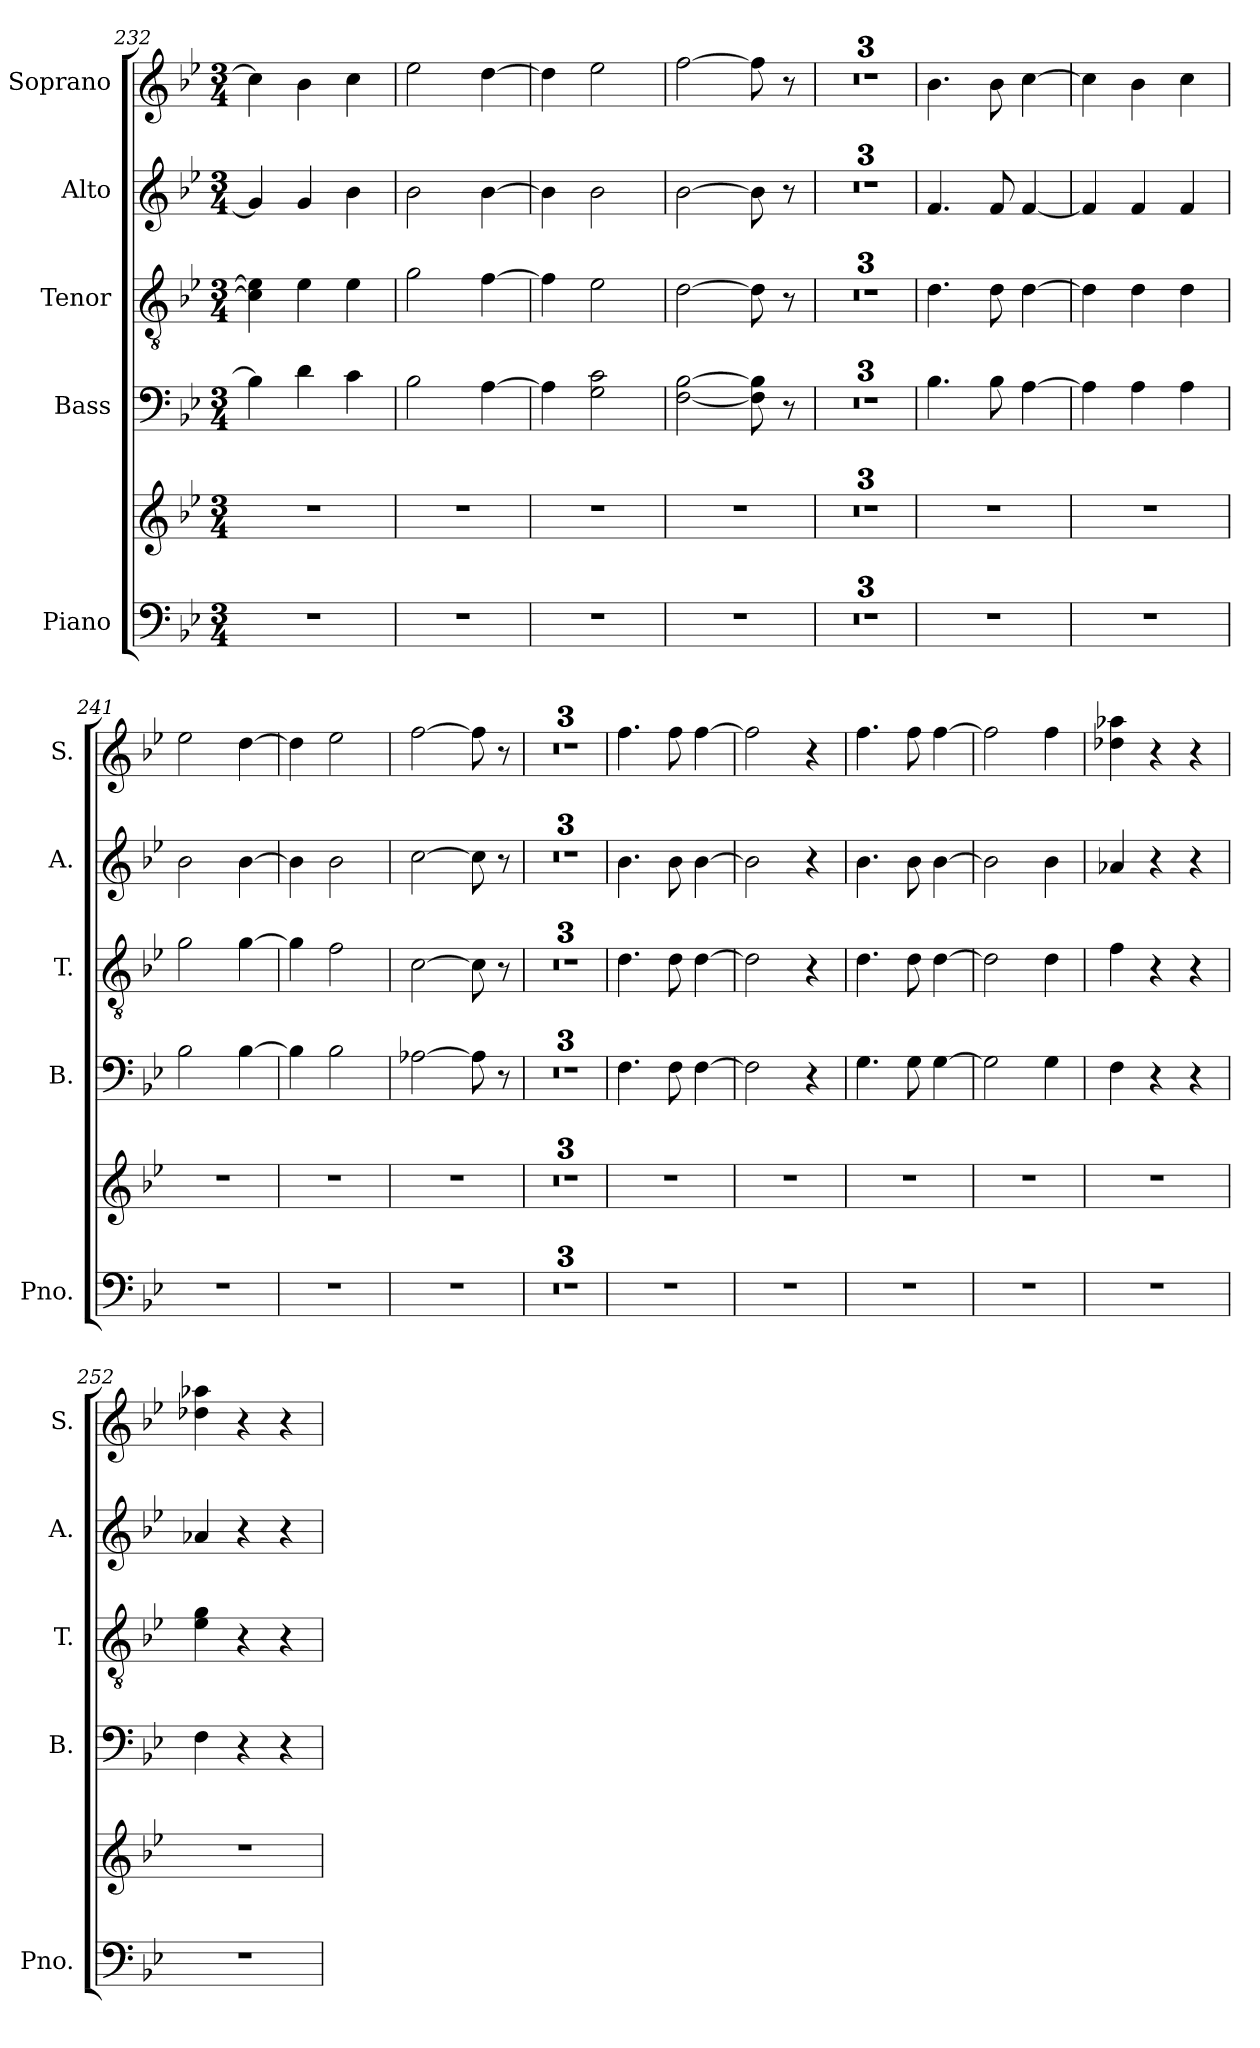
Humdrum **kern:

**kern	**kern	**kern	**kern	**kern	**kern
*part5	*part5	*part4	*part3	*part2	*part1
*staff6	*staff5	*staff4	*staff3	*staff2	*staff1
*I"Piano	*	*I"Bass	*I"Tenor	*I"Alto	*I"Soprano
*I'Pno.	*	*I'B.	*I'T.	*I'A.	*I'S.
*clefF4	*clefG2	*clefF4	*clefGv2	*clefG2	*clefG2
*k[b-e-]	*k[b-e-]	*k[b-e-]	*k[b-e-]	*k[b-e-]	*k[b-e-]
*M3/4	*M3/4	*M3/4	*M3/4	*M3/4	*M3/4
=232	=232	=232	=232	=232	=232
2.r	2.r	4B-\]	4c\] 4e-\]	4g/]	4cc\]
.	.	4d\	4e-\	4g/	4b-\
.	.	4c\	4e-\	4b-\	4cc\
=233	=233	=233	=233	=233	=233
2.r	2.r	2B-\	2g\	2b-\	2ee-\
.	.	[4A\	[4f\	[4b-\	[4dd\
=234	=234	=234	=234	=234	=234
2.r	2.r	4A\]	4f\]	4b-\]	4dd\]
.	.	2G\ 2c\	2e-\	2b-\	2ee-\
=235	=235	=235	=235	=235	=235
2.r	2.r	[2F\ [2B-\	[2d\	[2b-\	[2ff\
.	.	8F\] 8B-\]	8d\]	8b-\]	8ff\]
.	.	8r	8r	8r	8r
!!LO:PB:g=z
=236	=236	=236	=236	=236	=236
2.r	2.r	2.r	2.r	2.r	2.r
=237	=237	=237	=237	=237	=237
2.r	2.r	2.r	2.r	2.r	2.r
=238	=238	=238	=238	=238	=238
2.r	2.r	2.r	2.r	2.r	2.r
=239	=239	=239	=239	=239	=239
2.r	2.r	4.B-\	4.d\	4.f/	4.b-\
.	.	8B-\	8d\	8f/	8b-\
.	.	[4A\	[4d\	[4f/	[4cc\
=240	=240	=240	=240	=240	=240
2.r	2.r	4A\]	4d\]	4f/]	4cc\]
.	.	4A\	4d\	4f/	4b-\
.	.	4A\	4d\	4f/	4cc\
=241	=241	=241	=241	=241	=241
2.r	2.r	2B-\	2g\	2b-\	2ee-\
.	.	[4B-\	[4g\	[4b-\	[4dd\
=242	=242	=242	=242	=242	=242
2.r	2.r	4B-\]	4g\]	4b-\]	4dd\]
.	.	2B-\	2f\	2b-\	2ee-\
=243	=243	=243	=243	=243	=243
2.r	2.r	[2A-X\	[2c\	[2cc\	[2ff\
.	.	8A-\]	8c\]	8cc\]	8ff\]
.	.	8r	8r	8r	8r
=244	=244	=244	=244	=244	=244
2.r	2.r	2.r	2.r	2.r	2.r
=245	=245	=245	=245	=245	=245
2.r	2.r	2.r	2.r	2.r	2.r
=246	=246	=246	=246	=246	=246
2.r	2.r	2.r	2.r	2.r	2.r
=247	=247	=247	=247	=247	=247
2.r	2.r	4.F\	4.d\	4.b-\	4.ff\
.	.	8F\	8d\	8b-\	8ff\
.	.	[4F\	[4d\	[4b-\	[4ff\
=248	=248	=248	=248	=248	=248
2.r	2.r	2F\]	2d\]	2b-\]	2ff\]
.	.	4r	4r	4r	4r
!!LO:LB:g=z
=249	=249	=249	=249	=249	=249
2.r	2.r	4.G\	4.d\	4.b-\	4.ff\
.	.	8G\	8d\	8b-\	8ff\
.	.	[4G\	[4d\	[4b-\	[4ff\
=250	=250	=250	=250	=250	=250
2.r	2.r	2G\]	2d\]	2b-\]	2ff\]
.	.	4G\	4d\	4b-\	4ff\
=251	=251	=251	=251	=251	=251
2.r	2.r	4F\	4f\	4a-X/	4dd-X\ 4aa-X\
.	.	4r	4r	4r	4r
.	.	4r	4r	4r	4r
=252	=252	=252	=252	=252	=252
2.r	2.r	4F\	4e-\ 4g\	4a-X/	4dd-X\ 4aa-X\
.	.	4r	4r	4r	4r
.	.	4r	4r	4r	4r
=	=	=	=	=	=
*-	*-	*-	*-	*-	*-
